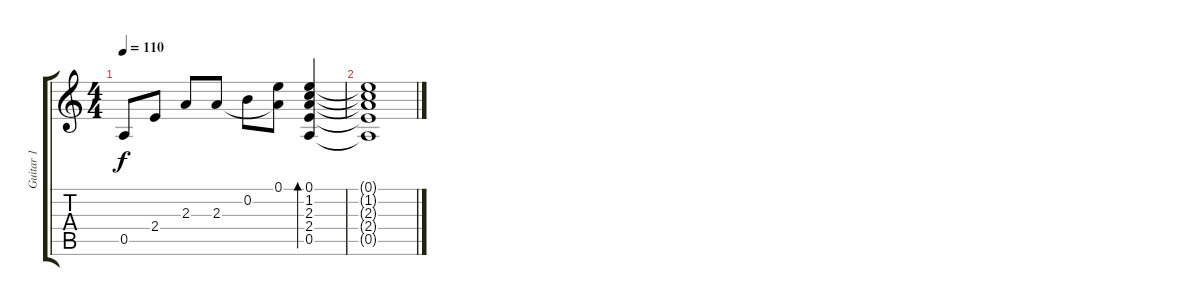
\track ("Guitar 1" "Guitar 1") {instrument electricguitarclean}
\staff {score tabs}
\tuning (E4 B3 G3 D3 A2 E2) {hide}
\ts (4 4)
\tempo 110
\clef g2
\ks c
0.5.8{dy f} 2.4.8 2.3.8 2.3.8 0.2.8 (0.1 2.3{t}).8 (0.1 1.2 2.3 2.4 0.5).4{bd 480} |
(0.1{t} 1.2{t} 2.3{t} 2.4{t} 0.5{t}).1
